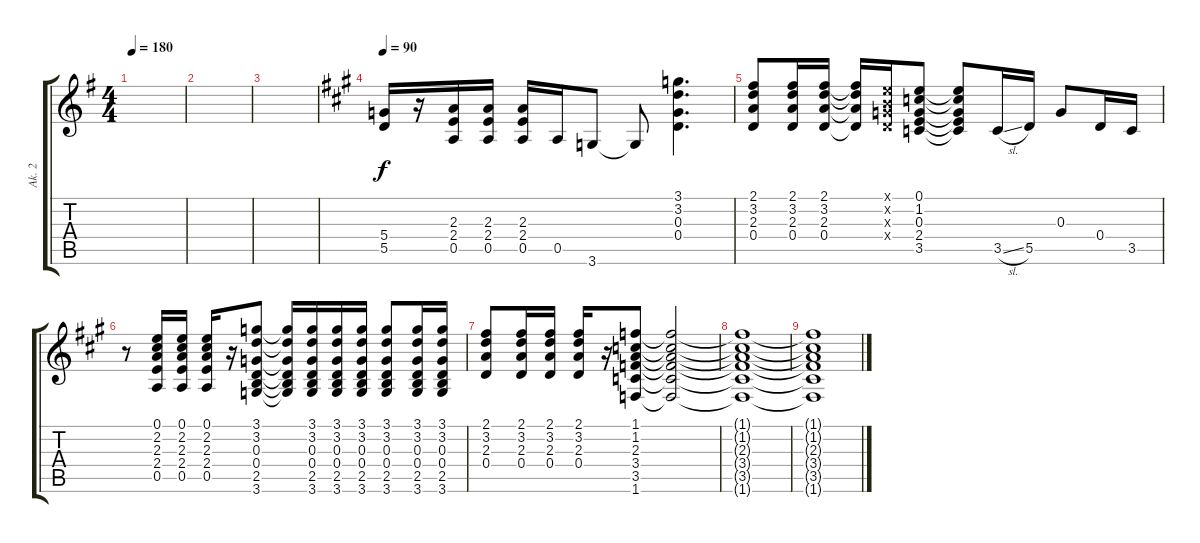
\track ("Ak. 2" "Ak. 2") {instrument acousticguitarsteel}
\staff {score tabs}
\tuning (E4 B3 G3 D3 A2 E2) {hide}
\ts (4 4)
\tempo 180
\clef g2
\ks g
|
|
|
\tempo 90
\ks a
(5.4 5.5).16 r.16 (2.3 2.4 0.5).16 (2.3 2.4 0.5).16 (2.3 2.4 0.5).16 0.5.16 3.6.8 3.6{t}.8 (3.1 3.2 0.3 0.4).4{d} |
(2.1 3.2 2.3 0.4).8 (2.1 3.2 2.3 0.4).16 (2.1 3.2 2.3 0.4).16 (2.1{t} 3.2{t} 2.3{t} 0.4{t}).16 (0.1{x} 0.2{x} 0.3{x} 0.4{x}).16 (0.1 1.2 0.3 2.4 3.5).8 (0.1{t} 1.2{t} 0.3{t} 2.4{t} 3.5{t}).8 3.5{sl}.16 5.5.16 0.3.8 0.4.16 3.5.16 |
r.8 (0.1 2.2 2.3 2.4 0.5).16 (0.1 2.2 2.3 2.4 0.5).16 (0.1 2.2 2.3 2.4 0.5).16 r.16 (3.1 3.2 0.3 0.4 2.5 3.6).8 (3.1{t} 3.2{t} 0.3{t} 0.4{t} 2.5{t} 3.6{t}).16 (3.1 3.2 0.3 0.4 2.5 3.6).16 (3.1 3.2 0.3 0.4 2.5 3.6).16 (3.1 3.2 0.3 0.4 2.5 3.6).16 (3.1 3.2 0.3 0.4 2.5 3.6).8 (3.1 3.2 0.3 0.4 2.5 3.6).16 (3.1 3.2 0.3 0.4 2.5 3.6).16 |
(2.1 3.2 2.3 0.4).8 (2.1 3.2 2.3 0.4).16 (2.1 3.2 2.3 0.4).16 (2.1 3.2 2.3 0.4).16 r.16 (1.1 1.2 2.3 3.4 3.5 1.6).8 (1.1{t} 1.2{t} 2.3{t} 3.4{t} 3.5{t} 1.6{t}).2 |
(1.1{t} 1.2{t} 2.3{t} 3.4{t} 3.5{t} 1.6{t}).1 |
(1.1{t} 1.2{t} 2.3{t} 3.4{t} 3.5{t} 1.6{t}).1
